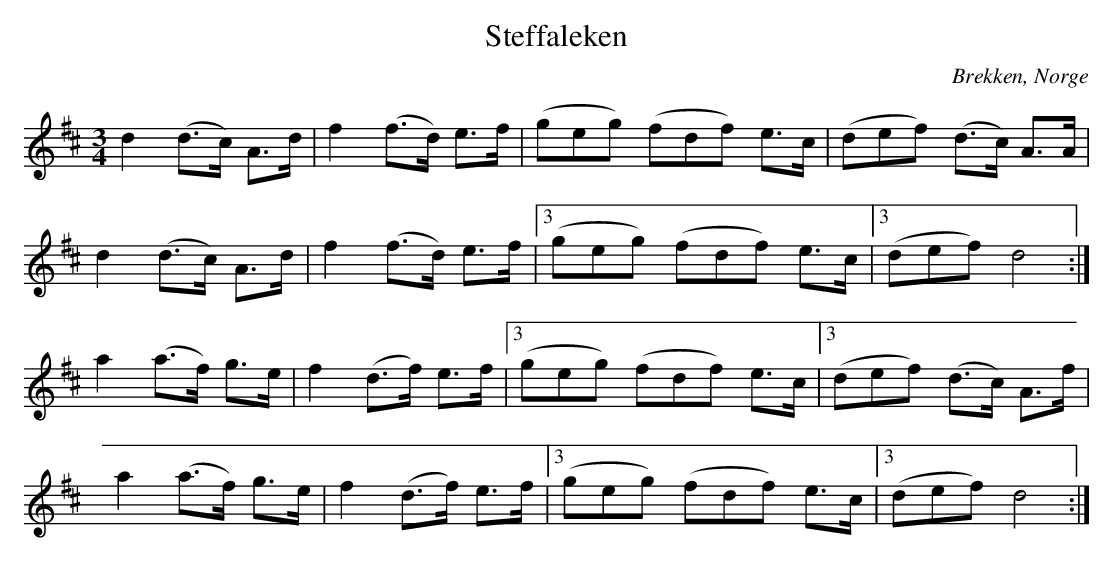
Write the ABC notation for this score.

X:1
T:Steffaleken
O:Brekken, Norge
M:3/4
L:1/8
K:D
d2 (d>c) A>d | f2 (f>d) e>f | 3(geg) 3 (fdf) e>c | 3 (def) (d>c) A>A|
d2 (d>c) A>d|f2 (f>d) e>f|3(geg) 3(fdf) e>c|3(def) d4:|
a2 (a>f) g>e|f2 (d>f) e>f|3(geg) 3(fdf) e>c|3(def) (d>c) A>f|
a2 (a>f) g>e|f2 (d>f) e>f|3(geg) 3(fdf) e>c|3(def) d4:|
